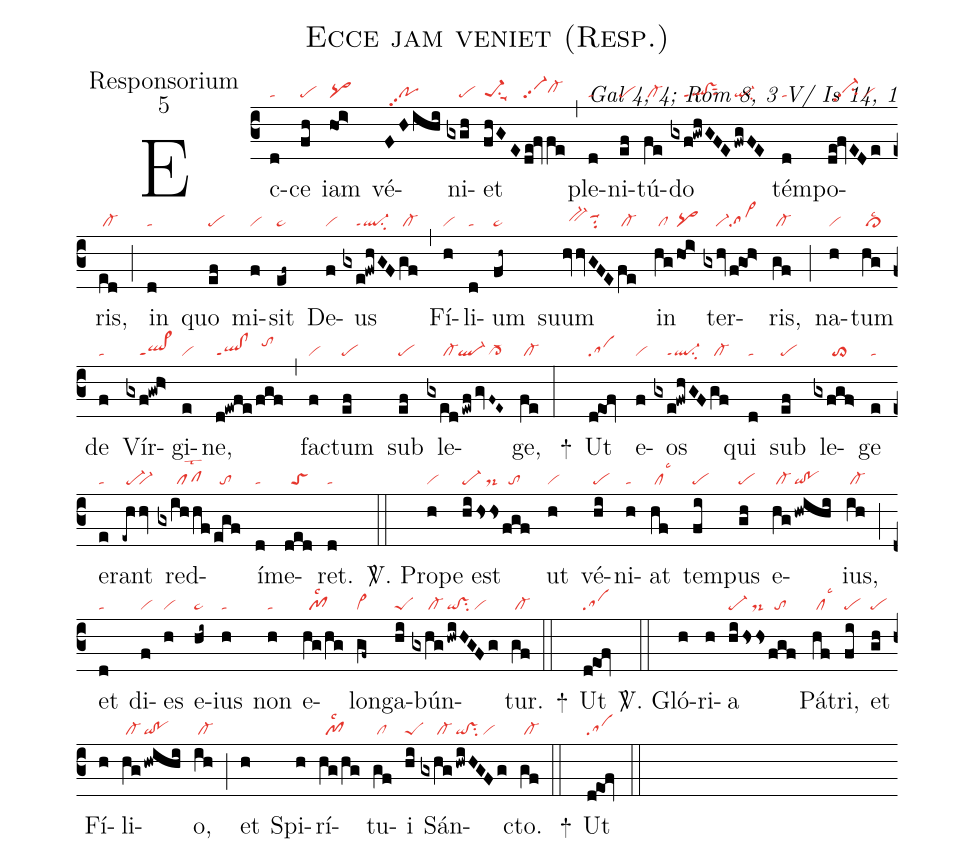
name:Ecce jam veniet (Resp.);
office-part:Responsorium;
mode:5;
commentary:Gal 4, 4; Rom 8, 3 V/ Is 14, 1;
nabc-lines:1;
%%
(c3)Ec(d|ta)ce(fh|pe) iam(hoi>|pq>) vé(FHihi|//popp2)ni(gxgh|////pe)et(fhGE|pe-1su1suu1|/de!fvfe|vi-pp2cl-hh) (,) ple(d|ta)ni(ef|pe)tú(fe|/cl-)do(gxf!gwhGFE|////ql!vsppt1sut2|/fwgFE|qi-su2) tém(d|ta)po(de!fvEDe|//vi-hhpp2su2/vi)ris,(ed|/cl-) (;) in(d|ta) quo(ef|pe) mi(f|vi)sit(ef~|pe~) De(f|vi)us(gxe!fwhGF|////ql-ppt1su2|gf|/cl-) (,) Fí(h|vi)li(d|ta)um(fh~|pe~) suum(hvhvGFE|//bv-hhsuu1su2|fe|/cl-) in(hg|/cl|/ho!i>|pq>) ter(gxhv|////vi-|f!go!h>|sa>)ris,(gf|/cl-) (;) na(h|vi)tum(hg|/cl>lsc2) de(f|ta) Vír(gxf!gwh>|////ql>ppt1)gi(e|vi)ne,(d!ewfe|ql!clppt1|/fgf|//tohj) (,) fac(f|vi)tum(ef|pe) sub(ef|pe) le(gxed|/////cl-|!ewf|`ql-|/gvF~E~|////cl->)ge,(fe|/cl-) (:)
+()
Ut(d!eof|sa) e(f|vi)os(gxe!fwhGF|////ql-ppt1su2|gf|/cl-) qui(d|ta) sub(ef|pe) le(gxfgf>|//////to>)ge(e|ta) e(e|ta)rant(-ehhv|/pe-``vi-) red(gxihhf|//////pflst2|/egf|//to)í(d|ta)me(ded|//toS)ret.(d|ta) (::)

<sp>V/</sp>. Pro(h|vi)p{e e}st(hi|pe-|/hss|///ds-|fgf|//to) ut(h|vi) vé(hi|pe)ni(h|ta)at(hf|/cllsc3) tem(fi|pe)pus(gh|pe) e(hg|/cl-|!hwihi|qi!po)ius,(ih|/cl-) (;) et(d|ta) di(f|vi)es(h|vi) e(hi~|pe~)ius(h|ta) non(h|ta) e(hg/hg|//pf1lsc2)lon(gf~|cl~)ga(hi|peS)bún(gxhg|/////cl-|!hwiHGFg|qi!vssu2/vi)tur.(gf|/cl-) (::)
+()
Ut(d!eof|sa) (::)

<sp>V/</sp>. Gló(h)ri(h)a(hi|pe-|/hss|///ds-|fgf|//to) Pá(hf|/cllsc3)tri,(fi|pe) et(gh|pe)
Fí(h)li(hg|/cl-|!hwihi|qi!po)o,(ih|/cl-) (;) et(h) Spi(h)rí(hg/hg|//pf1lsc2)tu(gf|/cl)i(hi|peS) Sán(gxhg|/////cl-|!hwiHGFg|qi!vssu2/vi)cto.(gf|/cl-) (::)
+()
Ut(d!eof|sa) (::)
